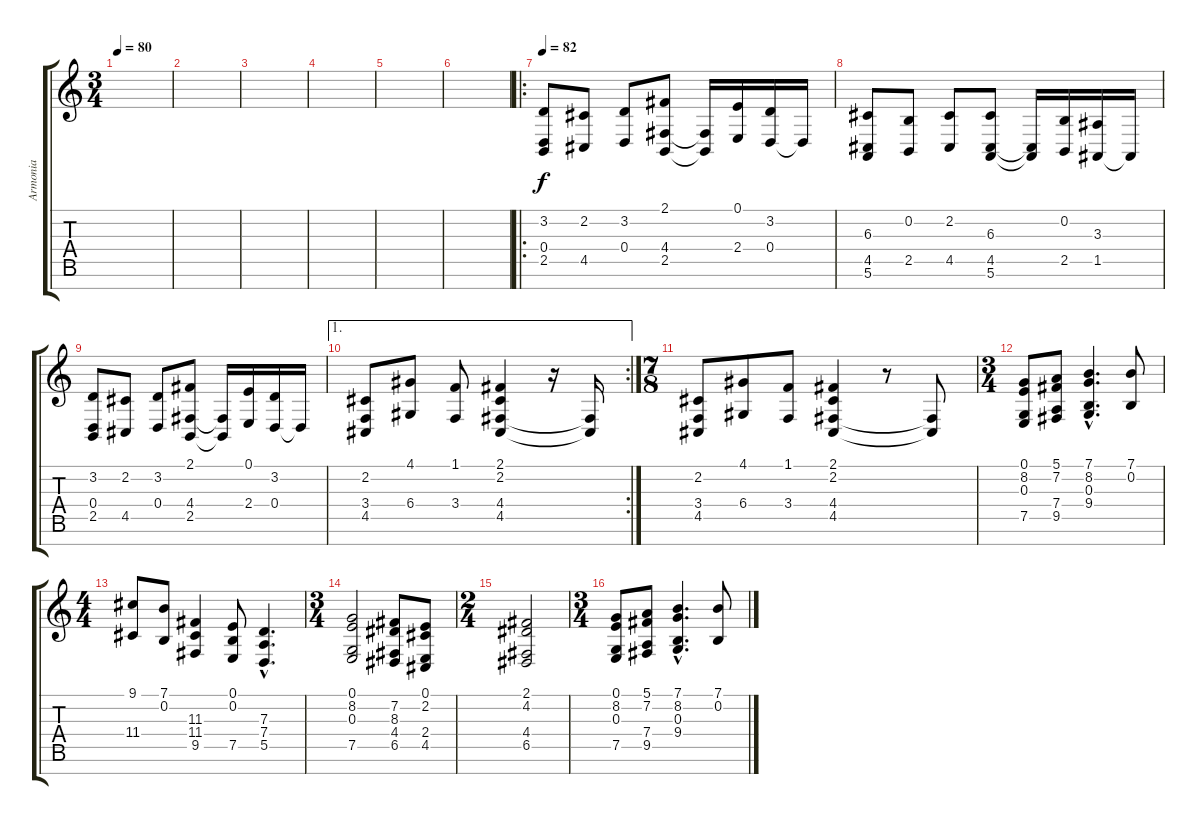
\track ("Armonia" "Armonia") {instrument stringensemble1}
\staff {score tabs}
\tuning (E4 B3 G3 D3 A2 E2 B1) {hide}
\ts (3 4)
\tempo 80
\clef g2
\ks c
|
|
|
|
|
|
\ro
\tempo 82
(3.2 0.4 2.5).8 (2.2 4.5).8 (3.2 0.4).8 (2.1 4.4 2.5).8 (4.4{t} 2.5{t}).16 (0.1 2.4).16 (3.2 0.4).16 0.4{t}.16 |
(6.3 4.5 5.6).8 (0.2 2.5).8 (2.2 4.5).8 (6.3 4.5 5.6).8 (4.5{t} 5.6{t}).16 (0.2 2.5).16 (3.3 1.5).16 1.5{t}.16 |
(3.2 0.4 2.5).8 (2.2 4.5).8 (3.2 0.4).8 (2.1 4.4 2.5).8 (4.4{t} 2.5{t}).16 (0.1 2.4).16 (3.2 0.4).16 0.4{t}.16 |
\ae 1
\rc 2
(2.2 3.4 4.5).8 (4.1 6.4).8 (1.1 3.4).8 (2.1 2.2 4.4 4.5).4 r.16 (4.4{t} 4.5{t}).16 |
\ts (7 8)
(2.2 3.4 4.5).8 (4.1 6.4).8 (1.1 3.4).8 (2.1 2.2 4.4 4.5).4 r.8 (4.4{t} 4.5{t}).8 |
\ts (3 4)
(0.1 8.2 0.3 7.5).8{volume 13} (5.1 7.2 7.4 9.5).8 (7.1{hac} 8.2{hac} 0.3{hac} 9.4{hac}).4{d} (7.1 0.2).8 |
\ts (4 4)
(9.1 11.4).8 (7.1 0.2).8 (11.3 11.4 9.5).4 (0.1 0.2 7.5).8 (7.3{hac} 7.4{hac} 5.5{hac}).4{d} |
\ts (3 4)
(0.1 8.2 0.3 7.5).2 (7.2 8.3 4.4 6.5).8 (0.1 2.2 2.4 4.5).8 |
\ts (2 4)
(2.1 4.2 4.4 6.5).2 |
\ts (3 4)
(0.1 8.2 0.3 7.5).8 (5.1 7.2 7.4 9.5).8 (7.1{hac} 8.2{hac} 0.3{hac} 9.4{hac}).4{d} (7.1 0.2).8
